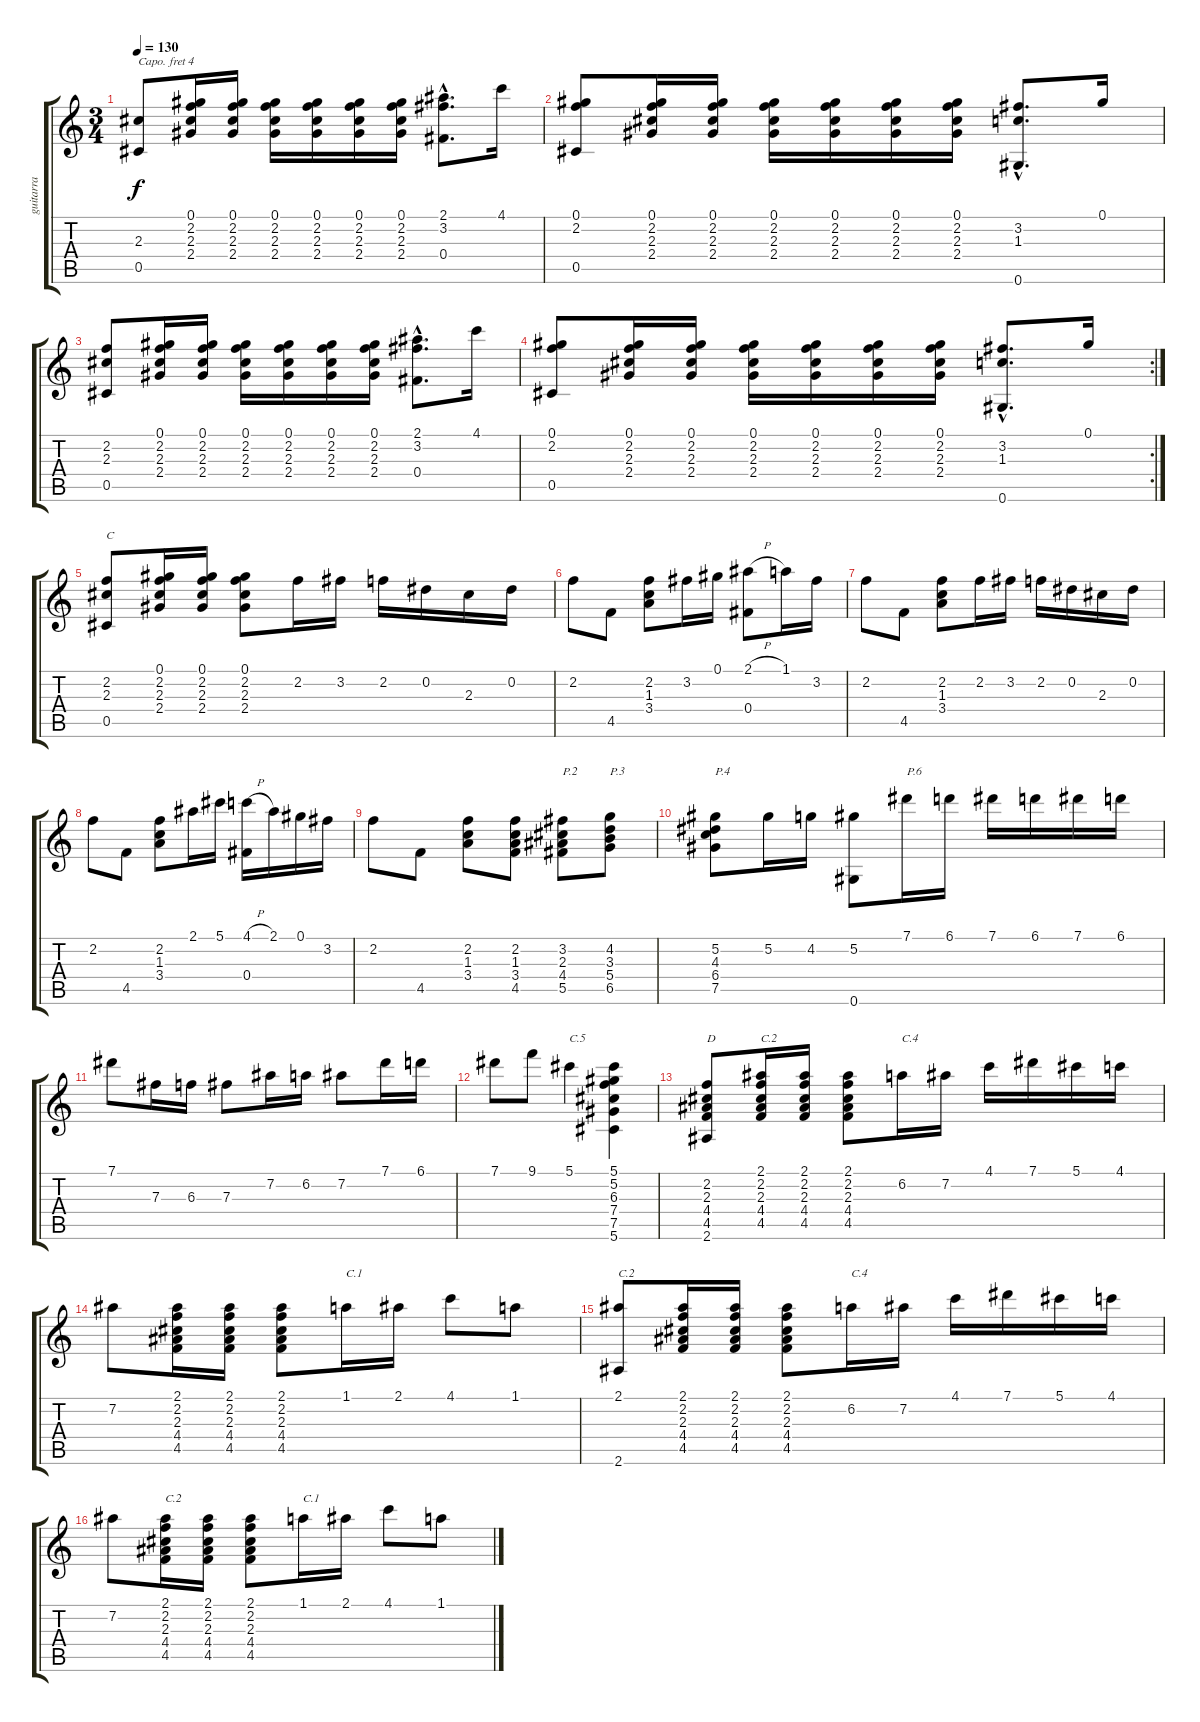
\track ("guitarra" "guitarra") {instrument acousticguitarnylon}
\staff {score tabs}
\capo 4
\tuning (E4 B3 G3 D3 A2 E2) {hide}
\ts (3 4)
\tempo 130
\clef g2
\ks c
(2.3 0.5).8{dy f} (0.1 2.2 2.3 2.4).16 (0.1 2.2 2.3 2.4).16 (0.1 2.2 2.3 2.4).16 (0.1 2.2 2.3 2.4).16 (0.1 2.2 2.3 2.4).16 (0.1 2.2 2.3 2.4).16 (2.1{hac} 3.2{hac} 0.4{hac}).8{d} 4.1.16 |
(0.1 2.2 0.5).8 (0.1 2.2 2.3 2.4).16 (0.1 2.2 2.3 2.4).16 (0.1 2.2 2.3 2.4).16 (0.1 2.2 2.3 2.4).16 (0.1 2.2 2.3 2.4).16 (0.1 2.2 2.3 2.4).16 (3.2{hac} 1.3{hac} 0.6{hac}).8{d} 0.1.16 |
(2.2 2.3 0.5).8 (0.1 2.2 2.3 2.4).16 (0.1 2.2 2.3 2.4).16 (0.1 2.2 2.3 2.4).16 (0.1 2.2 2.3 2.4).16 (0.1 2.2 2.3 2.4).16 (0.1 2.2 2.3 2.4).16 (2.1{hac} 3.2{hac} 0.4{hac}).8{d} 4.1.16 |
\rc 2
(0.1 2.2 0.5).8 (0.1 2.2 2.3 2.4).16 (0.1 2.2 2.3 2.4).16 (0.1 2.2 2.3 2.4).16 (0.1 2.2 2.3 2.4).16 (0.1 2.2 2.3 2.4).16 (0.1 2.2 2.3 2.4).16 (3.2{hac} 1.3{hac} 0.6{hac}).8{d} 0.1.16 |
(2.2 2.3 0.5).8{txt "C"} (0.1 2.2 2.3 2.4).16 (0.1 2.2 2.3 2.4).16 (0.1 2.2 2.3 2.4).8 2.2.16 3.2.16 2.2.16 0.2.16 2.3.16 0.2.16 |
2.2.8 4.5.8 (2.2 1.3 3.4).8 3.2.16 0.1.16 (2.1{h} 0.4).8 1.1.16 3.2.16 |
2.2.8 4.5.8 (2.2 1.3 3.4).8 2.2.16 3.2.16 2.2.16 0.2.16 2.3.16 0.2.16 |
2.2.8 4.5.8 (2.2 1.3 3.4).8 2.1.16 5.1.16 (4.1{h} 0.4).16 2.1.16 0.1.16 3.2.16 |
2.2.8 4.5.8 (2.2 1.3 3.4).8 (2.2 1.3 3.4 4.5).8 (3.2 2.3 4.4 5.5).8{txt "P.2"} (4.2 3.3 5.4 6.5).8{txt "P.3"} |
(5.2 4.3 6.4 7.5).8{txt "P.4"} 5.2.16 4.2.16 (5.2 0.6).8 7.1.16{txt "P.6"} 6.1.16 7.1.16 6.1.16 7.1.16 6.1.16 |
7.1.8 7.3.16 6.3.16 7.3.8 7.2.16 6.2.16 7.2.8 7.1.16 6.1.16 |
7.1.8 9.1.8 5.1.4{txt "C.5"} (5.1 5.2 6.3 7.4 7.5 5.6).4 |
(2.2 2.3 4.4 4.5 2.6).8{txt "D"} (2.1 2.2 2.3 4.4 4.5).16{txt "C.2"} (2.1 2.2 2.3 4.4 4.5).16 (2.1 2.2 2.3 4.4 4.5).8 6.2.16{txt "C.4"} 7.2.16 4.1.16 7.1.16 5.1.16 4.1.16 |
7.2.8 (2.1 2.2 2.3 4.4 4.5).16 (2.1 2.2 2.3 4.4 4.5).16 (2.1 2.2 2.3 4.4 4.5).8 1.1.16{txt "C.1"} 2.1.16 4.1.8 1.1.8 |
(2.1 2.6).8{txt "C.2"} (2.1 2.2 2.3 4.4 4.5).16 (2.1 2.2 2.3 4.4 4.5).16 (2.1 2.2 2.3 4.4 4.5).8 6.2.16{txt "C.4"} 7.2.16 4.1.16 7.1.16 5.1.16 4.1.16 |
7.2.8 (2.1 2.2 2.3 4.4 4.5).16{txt "C.2"} (2.1 2.2 2.3 4.4 4.5).16 (2.1 2.2 2.3 4.4 4.5).8 1.1.16{txt "C.1"} 2.1.16 4.1.8 1.1.8
